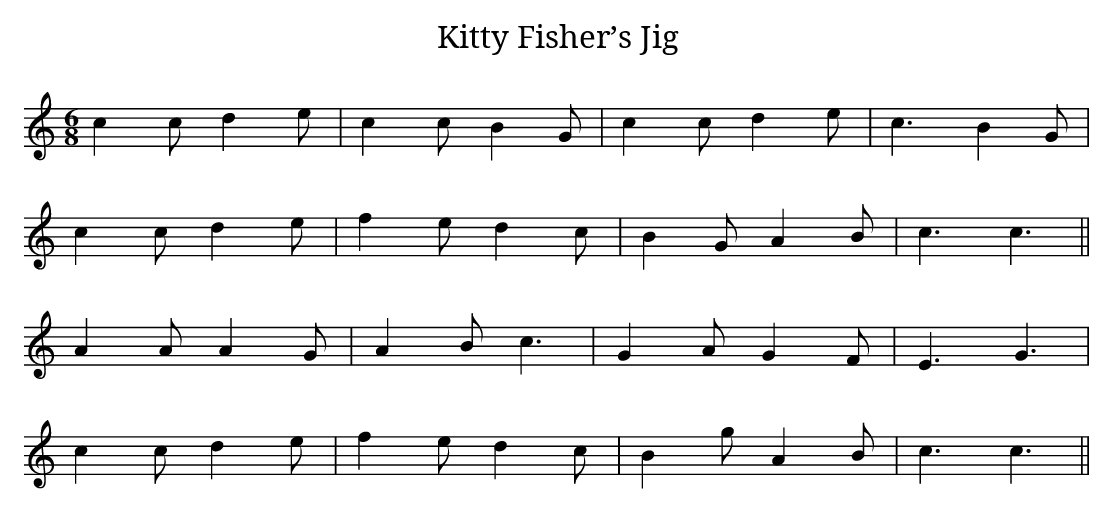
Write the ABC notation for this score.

X:1
T:Kitty Fisher’s Jig
L:1/8
M:6/8
K:C
c2c d2e|c2c B2G|c2c d2e|c3 B2G|
c2c d2e|f2e d2c|B2G A2B|c3 c3||
A2A A2G|A2B c3|G2A G2F|E3 G3|
c2c d2e|f2e d2c|B2g A2B|c3c3||
